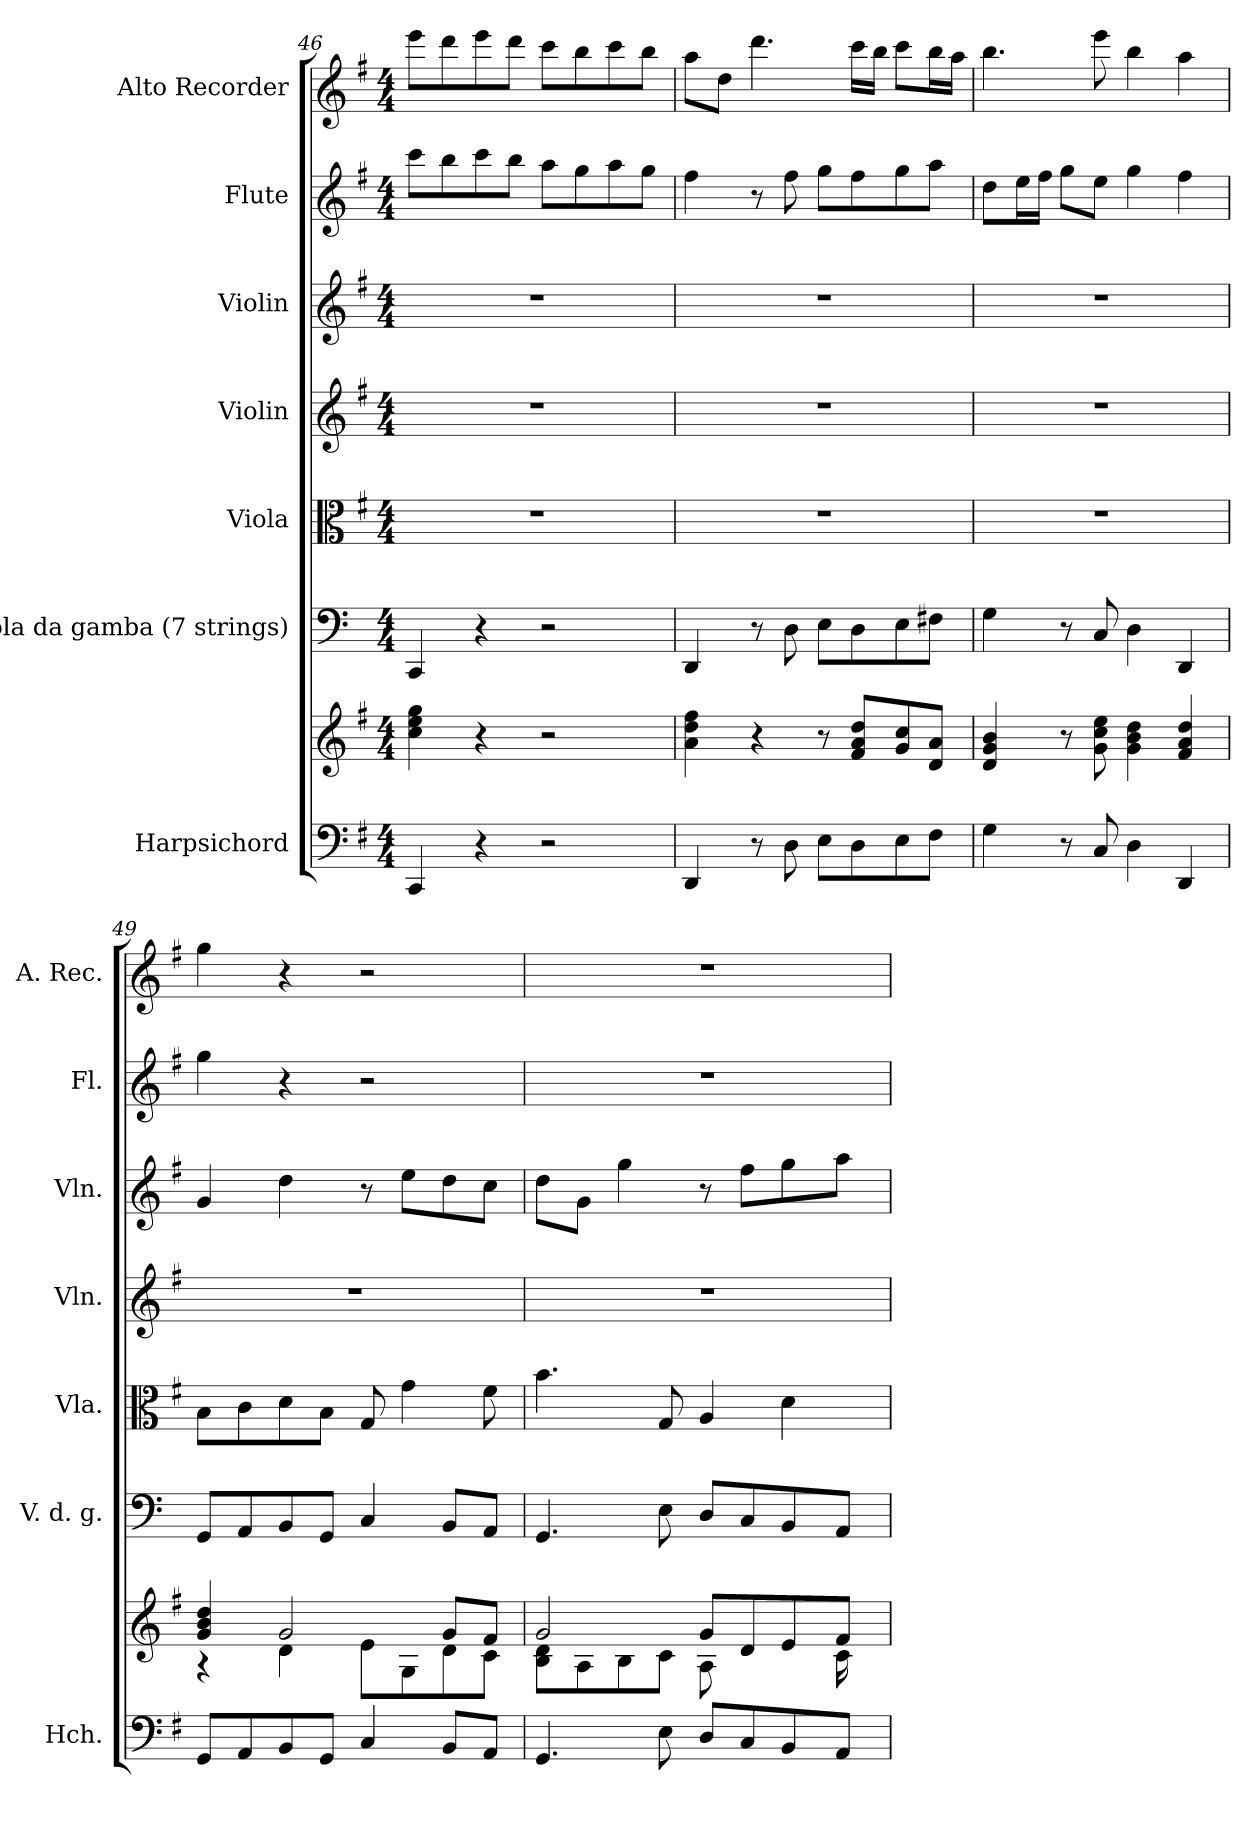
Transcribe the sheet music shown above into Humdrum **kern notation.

**kern	**kern	**kern	**kern	**kern	**kern	**kern	**kern
*part7	*part7	*part6	*part5	*part4	*part3	*part2	*part1
*staff8	*staff7	*staff6	*staff5	*staff4	*staff3	*staff2	*staff1
*I"Harpsichord	*	*I"Viola da gamba (7 strings)	*I"Viola	*I"Violin	*I"Violin	*I"Flute	*I"Alto Recorder
*I'Hch.	*	*I'V. d. g.	*I'Vla.	*I'Vln.	*I'Vln.	*I'Fl.	*I'A. Rec.
!!LO:PB:g=z
*clefF4	*clefG2	*clefF4	*clefC3	*clefG2	*clefG2	*clefG2	*clefG2
*k[f#]	*k[f#]	*k[]	*k[f#]	*k[f#]	*k[f#]	*k[f#]	*k[f#]
*M4/4	*M4/4	*M4/4	*M4/4	*M4/4	*M4/4	*M4/4	*M4/4
=46	=46	=46	=46	=46	=46	=46	=46
4CC/	4cc\ 4ee\ 4gg\	4CC/	1r	1r	1r	8ccc\L	8eee\L
.	.	.	.	.	.	8bb\	8ddd\
4r	4r	4r	.	.	.	8ccc\	8eee\
.	.	.	.	.	.	8bb\J	8ddd\J
2r	2r	2r	.	.	.	8aa\L	8ccc\L
.	.	.	.	.	.	8gg\	8bb\
.	.	.	.	.	.	8aa\	8ccc\
.	.	.	.	.	.	8gg\J	8bb\J
=47	=47	=47	=47	=47	=47	=47	=47
4DD/	4a\ 4dd\ 4ff#\	4DD/	1r	1r	1r	4ff#\	8aa\L
.	.	.	.	.	.	.	8dd\J
8r	4r	8r	.	.	.	8r	4.ddd\
8D\	.	8D\	.	.	.	8ff#\	.
8E\L	8r	8E\L	.	.	.	8gg\L	.
8D\	8f#/ 8a/ 8dd/L	8D\	.	.	.	8ff#\	16ccc\LL
.	.	.	.	.	.	.	16bb\JJ
8E\	8g/ 8cc/	8E\	.	.	.	8gg\	8ccc\L
8F#\J	8d/ 8a/J	8F#X\J	.	.	.	8aa\J	16bb\L
.	.	.	.	.	.	.	16aa\JJ
=48	=48	=48	=48	=48	=48	=48	=48
4G\	4d/ 4g/ 4b/	4G\	1r	1r	1r	8dd\L	4.bb\
.	.	.	.	.	.	16ee\L	.
.	.	.	.	.	.	16ff#\JJ	.
8r	8r	8r	.	.	.	8gg\L	.
8C/	8g\ 8cc\ 8ee\	8C/	.	.	.	8ee\J	8eee\
4D\	4g\ 4b\ 4dd\	4D\	.	.	.	4gg\	4bb\
4DD/	4f#/ 4a/ 4dd/	4DD/	.	.	.	4ff#\	4aa\
=49	=49	=49	=49	=49	=49	=49	=49
*	*^	*	*	*	*	*	*
8GG/L	4g/ 4b/ 4dd/	4r	8GG/L	8B\L	1r	4g/	4gg\	4gg\
8AA/	.	.	8AA/	8c\	.	.	.	.
8BB/	2g/	4d\	8BB/	8d\	.	4dd\	4r	4r
8GG/J	.	.	8GG/J	8B\J	.	.	.	.
4C/	.	8e\L	4C/	8G/	.	8r	2r	2r
.	.	8G\	.	4g\	.	8ee\L	.	.
8BB/L	8g/L	8d\	8BB/L	.	.	8dd\	.	.
8AA/J	8f#/J	8c\J	8AA/J	8f#\	.	8cc\J	.	.
!!LO:PB:g=z
=50	=50	=50	=50	=50	=50	=50	=50	=50
4.GG/	2g/	8B\ 8d\L	4.GG/	4.b\	1r	8dd\L	1r	1r
.	.	8A\	.	.	.	8g\J	.	.
.	.	8B\	.	.	.	4gg\	.	.
8E\	.	8c\J	8E\	8G/	.	.	.	.
8D/L	8g/L	8A\	8D/L	4A/	.	8r	.	.
8C/	8d/	8ryy	8C/	.	.	8ff#\L	.	.
8BB/	8e/	16ryy	8BB/	4d\	.	8gg\	.	.
.	.	16ryy	.	.	.	.	.	.
8AA/J	8f#/J	16c\	8AA/J	.	.	8aa\J	.	.
.	.	16ryy	.	.	.	.	.	.
*	*v	*v	*	*	*	*	*	*
=	=	=	=	=	=	=	=
*-	*-	*-	*-	*-	*-	*-	*-
